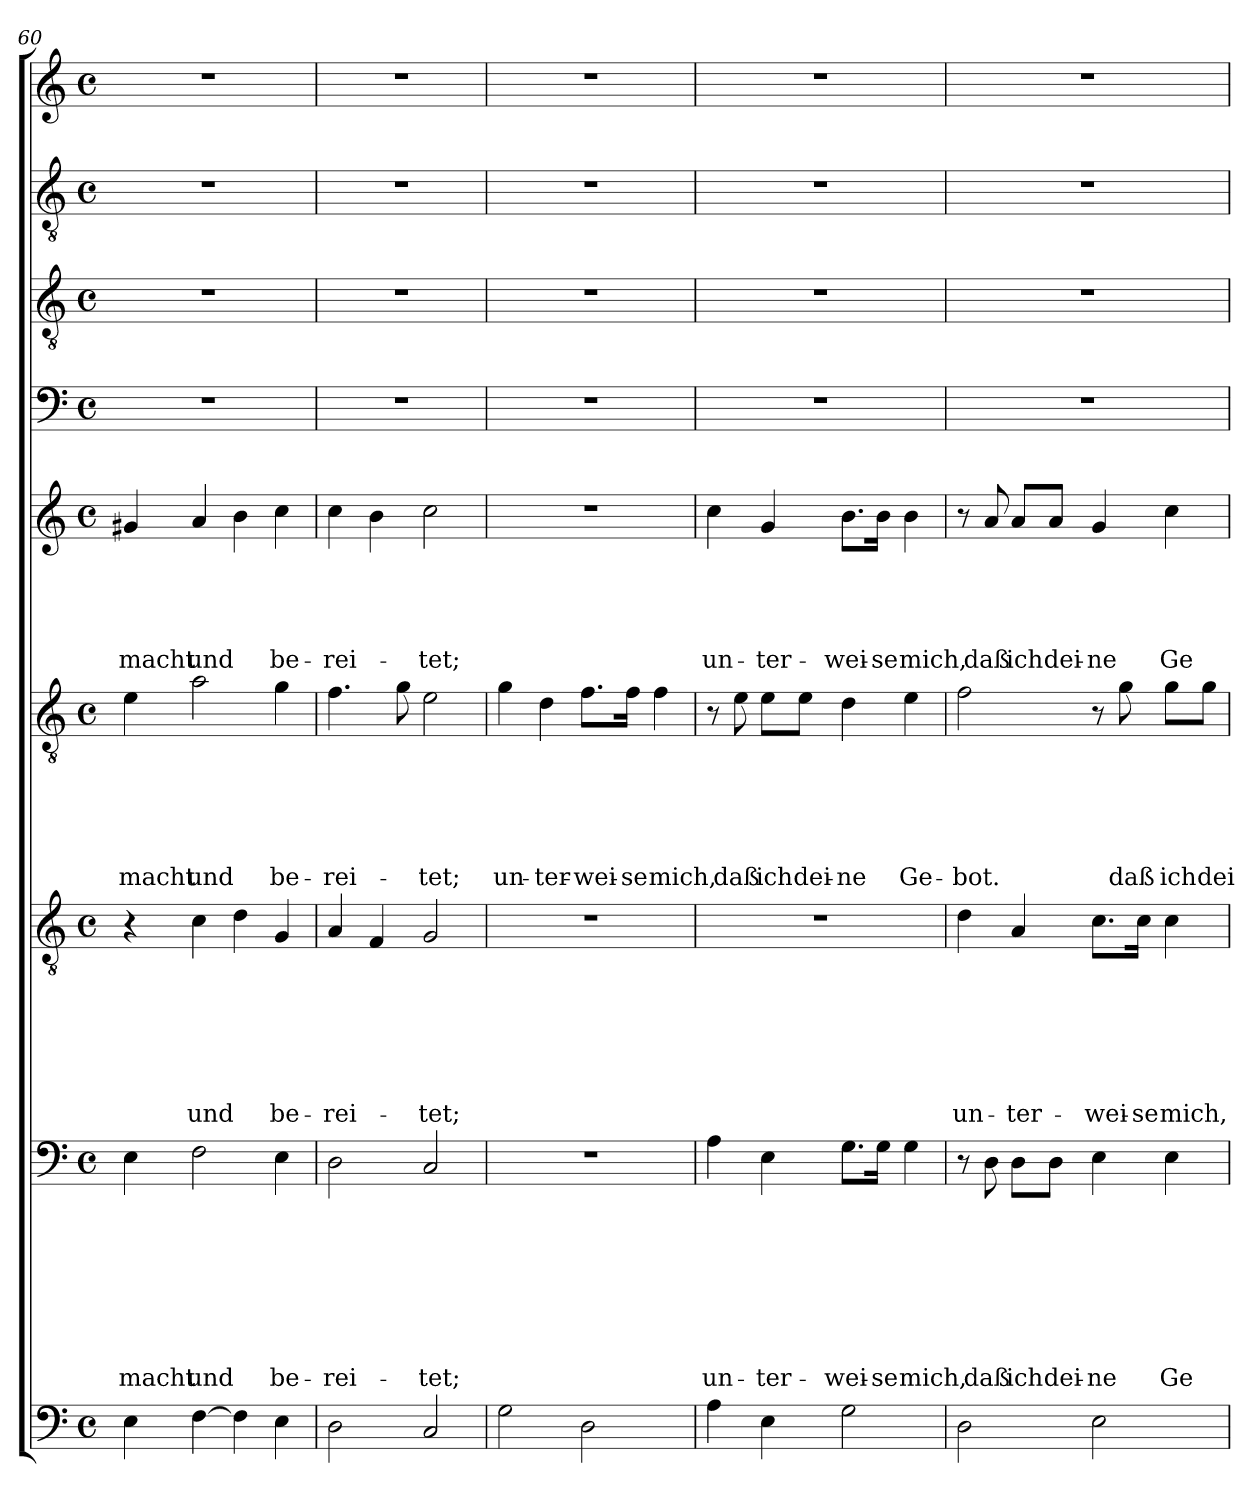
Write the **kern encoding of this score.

**kern	**kern	**text	**text	**text	**text	**text	**text	**text	**text	**kern	**text	**text	**text	**text	**text	**text	**text	**kern	**text	**text	**text	**text	**text	**text	**kern	**text	**text	**text	**text	**text	**kern	**kern	**kern	**kern
*part9	*part8	*part8	*part8	*part8	*part8	*part8	*part8	*part8	*part8	*part7	*part7	*part7	*part7	*part7	*part7	*part7	*part7	*part6	*part6	*part6	*part6	*part6	*part6	*part6	*part5	*part5	*part5	*part5	*part5	*part5	*part4	*part3	*part2	*part1
*staff9	*staff8	*staff8	*staff8	*staff8	*staff8	*staff8	*staff8	*staff8	*staff8	*staff7	*staff7	*staff7	*staff7	*staff7	*staff7	*staff7	*staff7	*staff6	*staff6	*staff6	*staff6	*staff6	*staff6	*staff6	*staff5	*staff5	*staff5	*staff5	*staff5	*staff5	*staff4	*staff3	*staff2	*staff1
*clefF4	*clefF4	*	*	*	*	*	*	*	*	*clefGv2	*	*	*	*	*	*	*	*clefGv2	*	*	*	*	*	*	*clefG2	*	*	*	*	*	*clefF4	*clefGv2	*clefGv2	*clefG2
*k[]	*k[]	*	*	*	*	*	*	*	*	*k[]	*	*	*	*	*	*	*	*k[]	*	*	*	*	*	*	*k[]	*	*	*	*	*	*k[]	*k[]	*k[]	*k[]
*C:	*C:	*	*	*	*	*	*	*	*	*C:	*	*	*	*	*	*	*	*C:	*	*	*	*	*	*	*C:	*	*	*	*	*	*C:	*C:	*C:	*C:
*M4/4	*M4/4	*	*	*	*	*	*	*	*	*M4/4	*	*	*	*	*	*	*	*M4/4	*	*	*	*	*	*	*M4/4	*	*	*	*	*	*M4/4	*M4/4	*M4/4	*M4/4
*met(c)	*met(c)	*	*	*	*	*	*	*	*	*met(c)	*	*	*	*	*	*	*	*met(c)	*	*	*	*	*	*	*met(c)	*	*	*	*	*	*met(c)	*met(c)	*met(c)	*met(c)
=60	=60	=60	=60	=60	=60	=60	=60	=60	=60	=60	=60	=60	=60	=60	=60	=60	=60	=60	=60	=60	=60	=60	=60	=60	=60	=60	=60	=60	=60	=60	=60	=60	=60	=60
!	!	!	!	!	!	!	!	!	!LO:LY:b	!	!	!	!	!	!	!	!	!	!	!	!	!	!	!LO:LY:b	!	!	!	!	!	!LO:LY:b	!	!	!	!
4E\	4E\	.	.	.	.	.	.	.	-macht	4r	.	.	.	.	.	.	.	4e\	.	.	.	.	.	-macht	4g#X/	.	.	.	.	-macht	1r	1r	1r	1r
!	!	!	!	!	!	!	!	!	!LO:LY:b	!	!	!	!	!	!	!	!LO:LY:b	!	!	!	!	!	!	!LO:LY:b	!	!	!	!	!	!LO:LY:b	!	!	!	!
[4F\	2F\	.	.	.	.	.	.	.	und	4c\	.	.	.	.	.	.	und	2a\	.	.	.	.	.	und	4a/	.	.	.	.	und	.	.	.	.
4F\]	.	.	.	.	.	.	.	.	.	4d\	.	.	.	.	.	.	.	.	.	.	.	.	.	.	4b\	.	.	.	.	.	.	.	.	.
!	!	!	!	!	!	!	!	!	!LO:LY:b	!	!	!	!	!	!	!	!LO:LY:b	!	!	!	!	!	!	!LO:LY:b	!	!	!	!	!	!LO:LY:b	!	!	!	!
4E\	4E\	.	.	.	.	.	.	.	be-	4G/	.	.	.	.	.	.	be-	4g\	.	.	.	.	.	be-	4cc\	.	.	.	.	be-	.	.	.	.
=61	=61	=61	=61	=61	=61	=61	=61	=61	=61	=61	=61	=61	=61	=61	=61	=61	=61	=61	=61	=61	=61	=61	=61	=61	=61	=61	=61	=61	=61	=61	=61	=61	=61	=61
!	!	!	!	!	!	!	!	!	!LO:LY:b	!	!	!	!	!	!	!	!LO:LY:b	!	!	!	!	!	!	!LO:LY:b	!	!	!	!	!	!LO:LY:b	!	!	!	!
2D\	2D\	.	.	.	.	.	.	.	-rei-	4A/	.	.	.	.	.	.	-rei-	4.f\	.	.	.	.	.	-rei-	4cc\	.	.	.	.	-rei-	1r	1r	1r	1r
.	.	.	.	.	.	.	.	.	.	4F/	.	.	.	.	.	.	.	.	.	.	.	.	.	.	4b\	.	.	.	.	.	.	.	.	.
.	.	.	.	.	.	.	.	.	.	.	.	.	.	.	.	.	.	8g\	.	.	.	.	.	.	.	.	.	.	.	.	.	.	.	.
!	!	!	!	!	!	!	!	!	!LO:LY:b	!	!	!	!	!	!	!	!LO:LY:b	!	!	!	!	!	!	!LO:LY:b	!	!	!	!	!	!LO:LY:b	!	!	!	!
2C/	2C/	.	.	.	.	.	.	.	-tet;	2G/	.	.	.	.	.	.	-tet;	2e\	.	.	.	.	.	-tet;	2cc\	.	.	.	.	-tet;	.	.	.	.
=62	=62	=62	=62	=62	=62	=62	=62	=62	=62	=62	=62	=62	=62	=62	=62	=62	=62	=62	=62	=62	=62	=62	=62	=62	=62	=62	=62	=62	=62	=62	=62	=62	=62	=62
!	!	!	!	!	!	!	!	!	!	!	!	!	!	!	!	!	!	!	!	!	!	!	!	!LO:LY:b	!	!	!	!	!	!	!	!	!	!
2G\	1r	.	.	.	.	.	.	.	.	1r	.	.	.	.	.	.	.	4g\	.	.	.	.	.	un-	1r	.	.	.	.	.	1r	1r	1r	1r
!	!	!	!	!	!	!	!	!	!	!	!	!	!	!	!	!	!	!	!	!	!	!	!	!LO:LY:b	!	!	!	!	!	!	!	!	!	!
.	.	.	.	.	.	.	.	.	.	.	.	.	.	.	.	.	.	4d\	.	.	.	.	.	-ter-	.	.	.	.	.	.	.	.	.	.
!	!	!	!	!	!	!	!	!	!	!	!	!	!	!	!	!	!	!	!	!	!	!	!	!LO:LY:b	!	!	!	!	!	!	!	!	!	!
2D\	.	.	.	.	.	.	.	.	.	.	.	.	.	.	.	.	.	8.f\L	.	.	.	.	.	-wei-	.	.	.	.	.	.	.	.	.	.
!	!	!	!	!	!	!	!	!	!	!	!	!	!	!	!	!	!	!	!	!	!	!	!	!LO:LY:b	!	!	!	!	!	!	!	!	!	!
.	.	.	.	.	.	.	.	.	.	.	.	.	.	.	.	.	.	16f\Jk	.	.	.	.	.	-se	.	.	.	.	.	.	.	.	.	.
!	!	!	!	!	!	!	!	!	!	!	!	!	!	!	!	!	!	!	!	!	!	!	!	!LO:LY:b	!	!	!	!	!	!	!	!	!	!
.	.	.	.	.	.	.	.	.	.	.	.	.	.	.	.	.	.	4f\	.	.	.	.	.	mich,	.	.	.	.	.	.	.	.	.	.
!!LO:PB:g=z
=63	=63	=63	=63	=63	=63	=63	=63	=63	=63	=63	=63	=63	=63	=63	=63	=63	=63	=63	=63	=63	=63	=63	=63	=63	=63	=63	=63	=63	=63	=63	=63	=63	=63	=63
!	!	!	!	!	!	!	!	!	!LO:LY:b	!	!	!	!	!	!	!	!	!	!	!	!	!	!	!	!	!	!	!	!	!LO:LY:b	!	!	!	!
4A\	4A\	.	.	.	.	.	.	.	un-	1r	.	.	.	.	.	.	.	8r	.	.	.	.	.	.	4cc\	.	.	.	.	un-	1r	1r	1r	1r
!	!	!	!	!	!	!	!	!	!	!	!	!	!	!	!	!	!	!	!	!	!	!	!	!LO:LY:b	!	!	!	!	!	!	!	!	!	!
.	.	.	.	.	.	.	.	.	.	.	.	.	.	.	.	.	.	8e\	.	.	.	.	.	daß	.	.	.	.	.	.	.	.	.	.
!	!	!	!	!	!	!	!	!	!LO:LY:b	!	!	!	!	!	!	!	!	!	!	!	!	!	!	!LO:LY:b	!	!	!	!	!	!LO:LY:b	!	!	!	!
4E\	4E\	.	.	.	.	.	.	.	-ter-	.	.	.	.	.	.	.	.	8e\L	.	.	.	.	.	ich	4g/	.	.	.	.	-ter-	.	.	.	.
!	!	!	!	!	!	!	!	!	!	!	!	!	!	!	!	!	!	!	!	!	!	!	!	!LO:LY:b	!	!	!	!	!	!	!	!	!	!
.	.	.	.	.	.	.	.	.	.	.	.	.	.	.	.	.	.	8e\J	.	.	.	.	.	dei-	.	.	.	.	.	.	.	.	.	.
!	!	!	!	!	!	!	!	!	!LO:LY:b	!	!	!	!	!	!	!	!	!	!	!	!	!	!	!LO:LY:b	!	!	!	!	!	!LO:LY:b	!	!	!	!
2G\	8.G\L	.	.	.	.	.	.	.	-wei-	.	.	.	.	.	.	.	.	4d\	.	.	.	.	.	-ne	8.b\L	.	.	.	.	-wei-	.	.	.	.
!	!	!	!	!	!	!	!	!	!LO:LY:b	!	!	!	!	!	!	!	!	!	!	!	!	!	!	!	!	!	!	!	!	!LO:LY:b	!	!	!	!
.	16G\Jk	.	.	.	.	.	.	.	-se	.	.	.	.	.	.	.	.	.	.	.	.	.	.	.	16b\Jk	.	.	.	.	-se	.	.	.	.
!	!	!	!	!	!	!	!	!	!LO:LY:b	!	!	!	!	!	!	!	!	!	!	!	!	!	!	!LO:LY:b	!	!	!	!	!	!LO:LY:b	!	!	!	!
.	4G\	.	.	.	.	.	.	.	mich,	.	.	.	.	.	.	.	.	4e\	.	.	.	.	.	Ge-	4b\	.	.	.	.	mich,	.	.	.	.
=64	=64	=64	=64	=64	=64	=64	=64	=64	=64	=64	=64	=64	=64	=64	=64	=64	=64	=64	=64	=64	=64	=64	=64	=64	=64	=64	=64	=64	=64	=64	=64	=64	=64	=64
!	!	!	!	!	!	!	!	!	!	!	!	!	!	!	!	!	!LO:LY:b	!	!	!	!	!	!	!LO:LY:b	!	!	!	!	!	!	!	!	!	!
2D\	8r	.	.	.	.	.	.	.	.	4d\	.	.	.	.	.	.	un-	2f\	.	.	.	.	.	-bot.	8r	.	.	.	.	.	1r	1r	1r	1r
!	!	!	!	!	!	!	!	!	!LO:LY:b	!	!	!	!	!	!	!	!	!	!	!	!	!	!	!	!	!	!	!	!	!LO:LY:b	!	!	!	!
.	8D\	.	.	.	.	.	.	.	daß	.	.	.	.	.	.	.	.	.	.	.	.	.	.	.	8a/	.	.	.	.	daß	.	.	.	.
!	!	!	!	!	!	!	!	!	!LO:LY:b	!	!	!	!	!	!	!	!LO:LY:b	!	!	!	!	!	!	!	!	!	!	!	!	!LO:LY:b	!	!	!	!
.	8D\L	.	.	.	.	.	.	.	ich	4A/	.	.	.	.	.	.	-ter-	.	.	.	.	.	.	.	8a/L	.	.	.	.	ich	.	.	.	.
!	!	!	!	!	!	!	!	!	!LO:LY:b	!	!	!	!	!	!	!	!	!	!	!	!	!	!	!	!	!	!	!	!	!LO:LY:b	!	!	!	!
.	8D\J	.	.	.	.	.	.	.	dei-	.	.	.	.	.	.	.	.	.	.	.	.	.	.	.	8a/J	.	.	.	.	dei-	.	.	.	.
!	!	!	!	!	!	!	!	!	!LO:LY:b	!	!	!	!	!	!	!	!LO:LY:b	!	!	!	!	!	!	!	!	!	!	!	!	!LO:LY:b	!	!	!	!
2E\	4E\	.	.	.	.	.	.	.	-ne	8.c\L	.	.	.	.	.	.	-wei-	8r	.	.	.	.	.	.	4g/	.	.	.	.	-ne	.	.	.	.
!	!	!	!	!	!	!	!	!	!	!	!	!	!	!	!	!	!	!	!	!	!	!	!	!LO:LY:b	!	!	!	!	!	!	!	!	!	!
.	.	.	.	.	.	.	.	.	.	.	.	.	.	.	.	.	.	8g\	.	.	.	.	.	daß	.	.	.	.	.	.	.	.	.	.
!	!	!	!	!	!	!	!	!	!	!	!	!	!	!	!	!	!LO:LY:b	!	!	!	!	!	!	!	!	!	!	!	!	!	!	!	!	!
.	.	.	.	.	.	.	.	.	.	16c\Jk	.	.	.	.	.	.	-se	.	.	.	.	.	.	.	.	.	.	.	.	.	.	.	.	.
!	!	!	!	!	!	!	!	!	!LO:LY:b	!	!	!	!	!	!	!	!LO:LY:b	!	!	!	!	!	!	!LO:LY:b	!	!	!	!	!	!LO:LY:b	!	!	!	!
.	4E\	.	.	.	.	.	.	.	Ge-	4c\	.	.	.	.	.	.	mich,	8g\L	.	.	.	.	.	ich	4cc\	.	.	.	.	Ge-	.	.	.	.
!	!	!	!	!	!	!	!	!	!	!	!	!	!	!	!	!	!	!	!	!	!	!	!	!LO:LY:b	!	!	!	!	!	!	!	!	!	!
.	.	.	.	.	.	.	.	.	.	.	.	.	.	.	.	.	.	8g\J	.	.	.	.	.	dei-	.	.	.	.	.	.	.	.	.	.
=	=	=	=	=	=	=	=	=	=	=	=	=	=	=	=	=	=	=	=	=	=	=	=	=	=	=	=	=	=	=	=	=	=	=
*-	*-	*-	*-	*-	*-	*-	*-	*-	*-	*-	*-	*-	*-	*-	*-	*-	*-	*-	*-	*-	*-	*-	*-	*-	*-	*-	*-	*-	*-	*-	*-	*-	*-	*-
